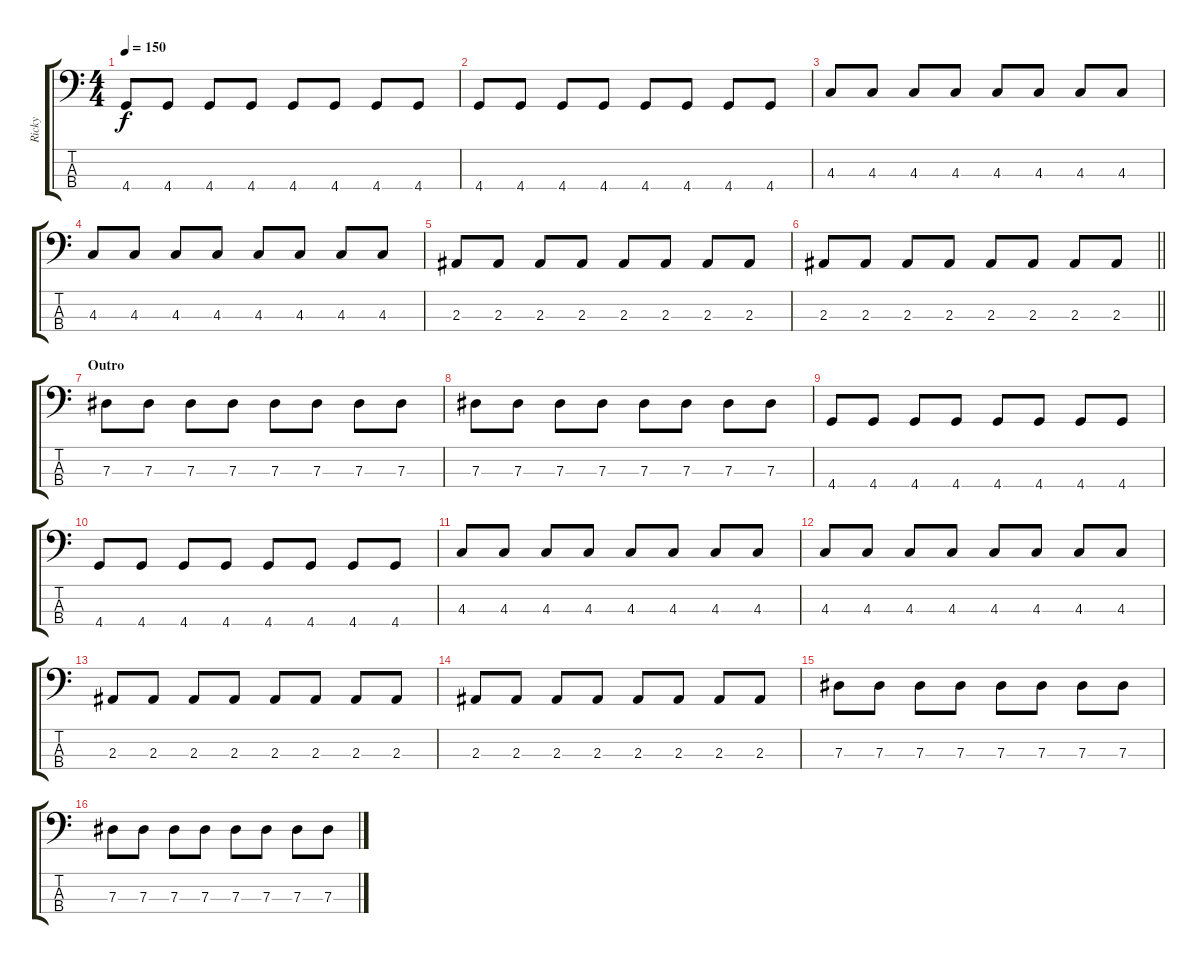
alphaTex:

\track ("Ricky" "Ricky") {instrument electricbasspick}
\staff {score tabs}
\tuning (Gb2 Db2 Ab1 Eb1) {hide}
\ts (4 4)
\tempo 150
\clef f4
\ks c
4.4.8{dy f} 4.4.8 4.4.8 4.4.8 4.4.8 4.4.8 4.4.8 4.4.8 |
4.4.8 4.4.8 4.4.8 4.4.8 4.4.8 4.4.8 4.4.8 4.4.8 |
4.3.8 4.3.8 4.3.8 4.3.8 4.3.8 4.3.8 4.3.8 4.3.8 |
4.3.8 4.3.8 4.3.8 4.3.8 4.3.8 4.3.8 4.3.8 4.3.8 |
2.3.8 2.3.8 2.3.8 2.3.8 2.3.8 2.3.8 2.3.8 2.3.8 |
\barLineRight lightlight
2.3.8 2.3.8 2.3.8 2.3.8 2.3.8 2.3.8 2.3.8 2.3.8 |
\section ("" "Outro")
7.3.8 7.3.8 7.3.8 7.3.8 7.3.8 7.3.8 7.3.8 7.3.8 |
7.3.8 7.3.8 7.3.8 7.3.8 7.3.8 7.3.8 7.3.8 7.3.8 |
4.4.8 4.4.8 4.4.8 4.4.8 4.4.8 4.4.8 4.4.8 4.4.8 |
4.4.8 4.4.8 4.4.8 4.4.8 4.4.8 4.4.8 4.4.8 4.4.8 |
4.3.8 4.3.8 4.3.8 4.3.8 4.3.8 4.3.8 4.3.8 4.3.8 |
4.3.8 4.3.8 4.3.8 4.3.8 4.3.8 4.3.8 4.3.8 4.3.8 |
2.3.8 2.3.8 2.3.8 2.3.8 2.3.8 2.3.8 2.3.8 2.3.8 |
2.3.8 2.3.8 2.3.8 2.3.8 2.3.8 2.3.8 2.3.8 2.3.8 |
7.3.8 7.3.8 7.3.8 7.3.8 7.3.8 7.3.8 7.3.8 7.3.8 |
7.3.8 7.3.8 7.3.8 7.3.8 7.3.8 7.3.8 7.3.8 7.3.8
